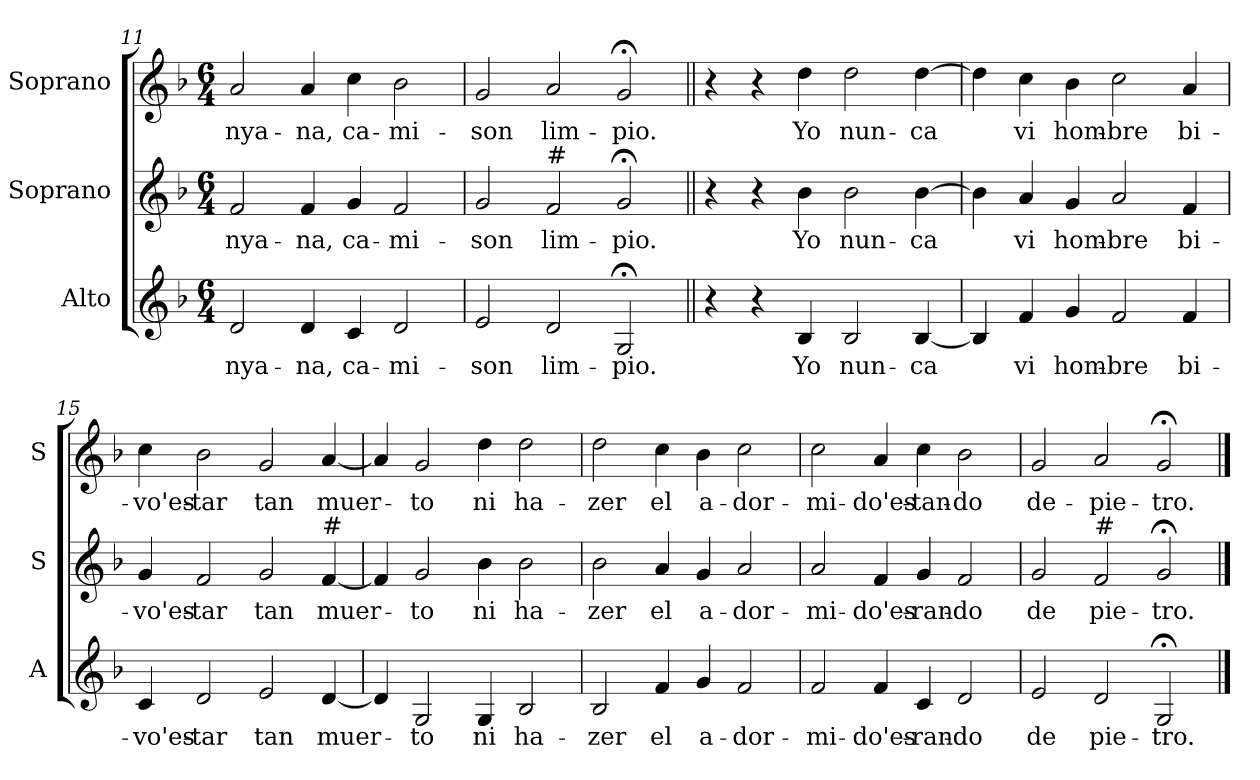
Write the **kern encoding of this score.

**kern	**text	**kern	**text	**kern	**text
*part3	*part3	*part2	*part2	*part1	*part1
*staff3	*staff3	*staff2	*staff2	*staff1	*staff1
*I"Alto	*	*I"Soprano	*	*I"Soprano	*
*I'A	*	*I'S	*	*I'S	*
*clefG2	*	*clefG2	*	*clefG2	*
*k[b-]	*	*k[b-]	*	*k[b-]	*
*F:	*	*F:	*	*F:	*
*M6/4	*	*M6/4	*	*M6/4	*
=11	=11	=11	=11	=11	=11
!	!LO:LY:b	!	!LO:LY:b	!	!LO:LY:b
2d/	-nya-	2f/	-nya-	2a/	-nya-
!	!LO:LY:b	!	!LO:LY:b	!	!LO:LY:b
4d/	-na,	4f/	-na,	4a/	-na,
!	!LO:LY:b	!	!LO:LY:b	!	!LO:LY:b
4c/	ca-	4g/	ca-	4cc\	ca-
!	!LO:LY:b	!	!LO:LY:b	!	!LO:LY:b
2d/	-mi-	2f/	-mi-	2b-\	-mi-
=12	=12	=12	=12	=12	=12
!	!LO:LY:b	!	!LO:LY:b	!	!LO:LY:b
2e/	-son	2g/	-son	2g/	-son
!	!	!LO:TX:a:t=#	!	!	!
!	!LO:LY:b	!	!LO:LY:b	!	!LO:LY:b
2d/	lim-	2f/	lim-	2a/	lim-
!	!LO:LY:b	!	!LO:LY:b	!	!LO:LY:b
2G;</	-pio.	2g;</	-pio.	2g;</	-pio.
!!LO:PB:g=z
=13||	=13||	=13||	=13||	=13||	=13||
4r	.	4r	.	4r	.
4r	.	4r	.	4r	.
!	!LO:LY:b	!	!LO:LY:b	!	!LO:LY:b
4B-/	Yo	4b-\	Yo	4dd\	Yo
!	!LO:LY:b	!	!LO:LY:b	!	!LO:LY:b
2B-/	nun-	2b-\	nun-	2dd\	nun-
!	!LO:LY:b	!	!LO:LY:b	!	!LO:LY:b
[4B-/	-ca	[4b-\	-ca	[4dd\	-ca
=14	=14	=14	=14	=14	=14
4B-/]	.	4b-\]	.	4dd\]	.
!	!LO:LY:b	!	!LO:LY:b	!	!LO:LY:b
4f/	vi	4a/	vi	4cc\	vi
!	!LO:LY:b	!	!LO:LY:b	!	!LO:LY:b
4g/	hom-	4g/	hom-	4b-\	hom-
!	!LO:LY:b	!	!LO:LY:b	!	!LO:LY:b
2f/	-bre	2a/	-bre	2cc\	-bre
!	!LO:LY:b	!	!LO:LY:b	!	!LO:LY:b
4f/	bi-	4f/	bi-	4a/	bi-
=15	=15	=15	=15	=15	=15
!	!LO:LY:b	!	!LO:LY:b	!	!LO:LY:b
4c/	-vo'es-	4g/	-vo'es-	4cc\	-vo'es-
!	!LO:LY:b	!	!LO:LY:b	!	!LO:LY:b
2d/	-tar	2f/	-tar	2b-\	-tar
!	!LO:LY:b	!	!LO:LY:b	!	!LO:LY:b
2e/	tan	2g/	tan	2g/	tan
!	!	!LO:TX:a:t=#	!	!	!
!	!LO:LY:b	!	!LO:LY:b	!	!LO:LY:b
[4d/	muer-	[4f/	muer-	[4a/	muer-
=16	=16	=16	=16	=16	=16
4d/]	.	4f/]	.	4a/]	.
!	!LO:LY:b	!	!LO:LY:b	!	!LO:LY:b
2G/	-to	2g/	-to	2g/	-to
!	!LO:LY:b	!	!LO:LY:b	!	!LO:LY:b
4G/	ni	4b-\	ni	4dd\	ni
!	!LO:LY:b	!	!LO:LY:b	!	!LO:LY:b
2B-/	ha-	2b-\	ha-	2dd\	ha-
!!LO:LB:g=z
=17	=17	=17	=17	=17	=17
!	!LO:LY:b	!	!LO:LY:b	!	!LO:LY:b
2B-/	-zer	2b-\	-zer	2dd\	-zer
!	!LO:LY:b	!	!LO:LY:b	!	!LO:LY:b
4f/	el	4a/	el	4cc\	el
!	!LO:LY:b	!	!LO:LY:b	!	!LO:LY:b
4g/	a-	4g/	a-	4b-\	a-
!	!LO:LY:b	!	!LO:LY:b	!	!LO:LY:b
2f/	-dor-	2a/	-dor-	2cc\	-dor-
=18	=18	=18	=18	=18	=18
!	!LO:LY:b	!	!LO:LY:b	!	!LO:LY:b
2f/	-mi-	2a/	-mi-	2cc\	-mi-
!	!LO:LY:b	!	!LO:LY:b	!	!LO:LY:b
4f/	-do'es-	4f/	-do'es-	4a/	-do'es-
!	!LO:LY:b	!	!LO:LY:b	!	!LO:LY:b
4c/	-ran-	4g/	-ran-	4cc\	-tan-
!	!LO:LY:b	!	!LO:LY:b	!	!LO:LY:b
2d/	-do	2f/	-do	2b-\	-do
=19	=19	=19	=19	=19	=19
!	!LO:LY:b	!	!LO:LY:b	!	!LO:LY:b
2e/	de	2g/	de	2g/	de-
!	!	!LO:TX:a:t=#	!	!	!
!	!LO:LY:b	!	!LO:LY:b	!	!LO:LY:b
2d/	pie-	2f/	pie-	2a/	-pie-
!	!LO:LY:b	!	!LO:LY:b	!	!LO:LY:b
2G;</	-tro.	2g;</	-tro.	2g;</	-tro.
==	==	==	==	==	==
*-	*-	*-	*-	*-	*-
